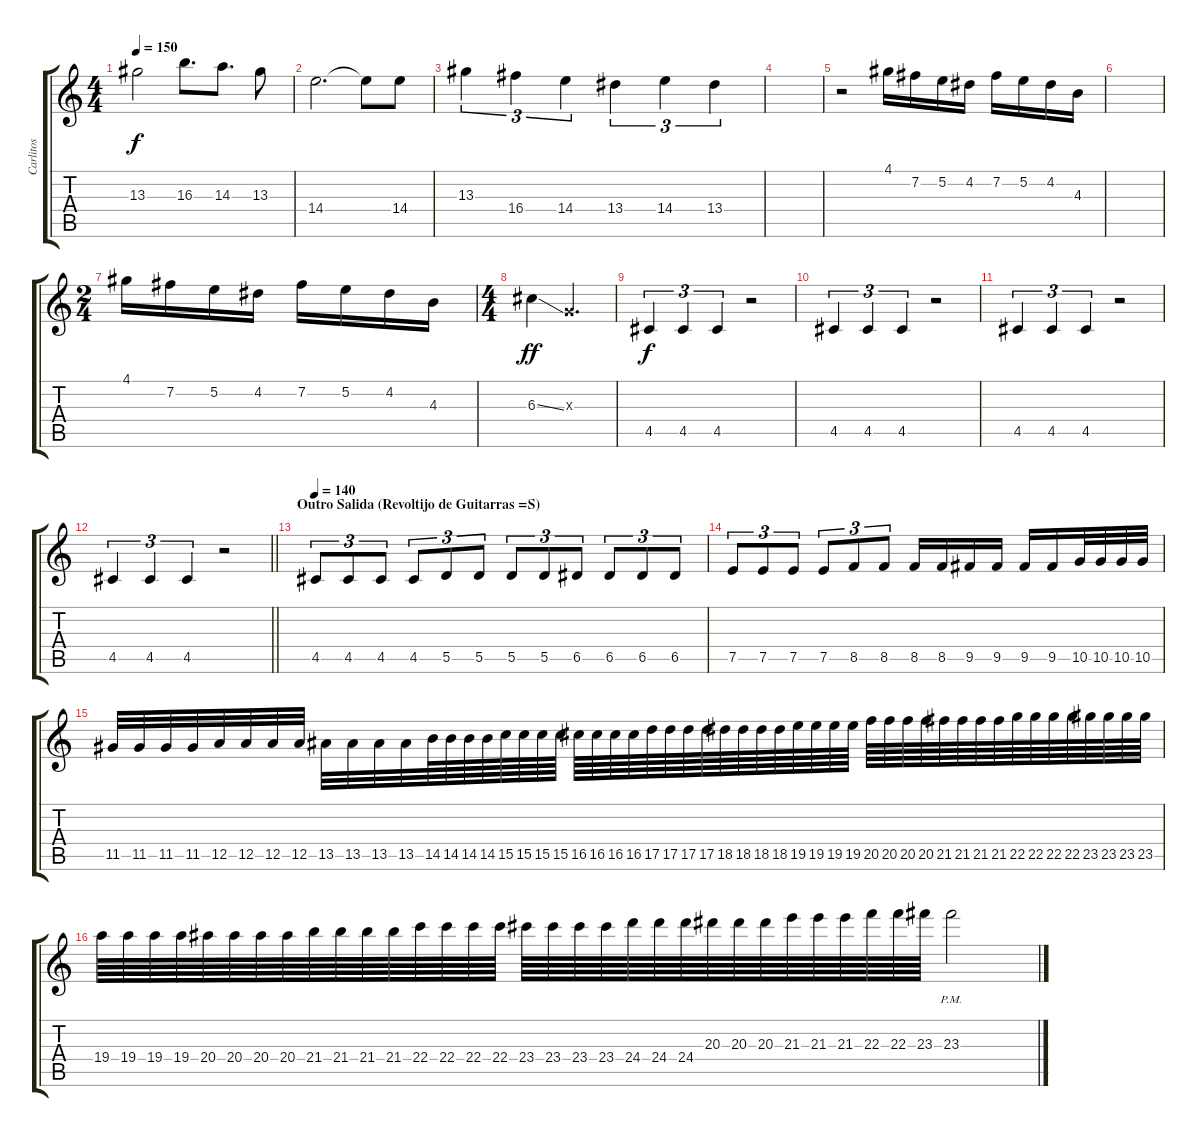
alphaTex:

\track ("Carlitos" "Carlitos") {instrument overdrivenguitar}
\staff {score tabs}
\tuning (E4 B3 G3 D3 A2 E2) {hide}
\ts (4 4)
\tempo 150
\clef g2
\ks c
13.3.2{dy f} 16.3.8{d} 14.3.8{d} 13.3.8 |
14.4.2{d} 14.4{t}.8 14.4.8 |
13.3.4{tu (3 2)} 16.4.4{tu (3 2)} 14.4.4{tu (3 2)} 13.4.4{tu (3 2)} 14.4.4{tu (3 2)} 13.4.4{tu (3 2)} |
|
r.2 4.1.16 7.2.16 5.2.16 4.2.16 7.2.16 5.2.16 4.2.16 4.3.16 |
|
\ts (2 4)
4.1.16 7.2.16 5.2.16 4.2.16 7.2.16 5.2.16 4.2.16 4.3.16 |
\ts (4 4)
6.3{ss}.4{dy ff} 0.3{x}.2{d} |
4.5.4{tu (3 2) dy f} 4.5.4{tu (3 2)} 4.5.4{tu (3 2)} r.2 |
4.5.4{tu (3 2)} 4.5.4{tu (3 2)} 4.5.4{tu (3 2)} r.2 |
4.5.4{tu (3 2)} 4.5.4{tu (3 2)} 4.5.4{tu (3 2)} r.2 |
\barLineRight lightlight
4.5.4{tu (3 2)} 4.5.4{tu (3 2)} 4.5.4{tu (3 2)} r.2 |
\section ("" "Outro Salida (Revoltijo de Guitarras =S)")
\tempo 140
4.5.8{tu (3 2)} 4.5.8{tu (3 2)} 4.5.8{tu (3 2)} 4.5.8{tu (3 2)} 5.5.8{tu (3 2)} 5.5.8{tu (3 2)} 5.5.8{tu (3 2)} 5.5.8{tu (3 2)} 6.5.8{tu (3 2)} 6.5.8{tu (3 2)} 6.5.8{tu (3 2)} 6.5.8{tu (3 2)} |
7.5.8{tu (3 2)} 7.5.8{tu (3 2)} 7.5.8{tu (3 2)} 7.5.8{tu (3 2)} 8.5.8{tu (3 2)} 8.5.8{tu (3 2)} 8.5.16 8.5.16 9.5.16 9.5.16 9.5.16 9.5.16 10.5.32 10.5.32 10.5.32 10.5.32 |
11.5.32 11.5.32 11.5.32 11.5.32 12.5.32 12.5.32 12.5.32 12.5.32 13.5.32 13.5.32 13.5.32 13.5.32 14.5.64 14.5.64 14.5.64 14.5.64 15.5.64 15.5.64 15.5.64 15.5.64 16.5.64 16.5.64 16.5.64 16.5.64 17.5.64 17.5.64 17.5.64 17.5.64 18.5.64 18.5.64 18.5.64 18.5.64 19.5.64 19.5.64 19.5.64 19.5.64 20.5.64 20.5.64 20.5.64 20.5.64 21.5.64 21.5.64 21.5.64 21.5.64 22.5.64 22.5.64 22.5.64 22.5.64 23.5.64 23.5.64 23.5.64 23.5.64 |
19.4.64 19.4.64 19.4.64 19.4.64 20.4.64 20.4.64 20.4.64 20.4.64 21.4.64 21.4.64 21.4.64 21.4.64 22.4.64 22.4.64 22.4.64 22.4.64 23.4.64 23.4.64 23.4.64 23.4.64 24.4.64 24.4.64 24.4.64 20.3.64 20.3.64 20.3.64 21.3.64 21.3.64 21.3.64 22.3.64 22.3.64 23.3.64 23.3{pm}.2
